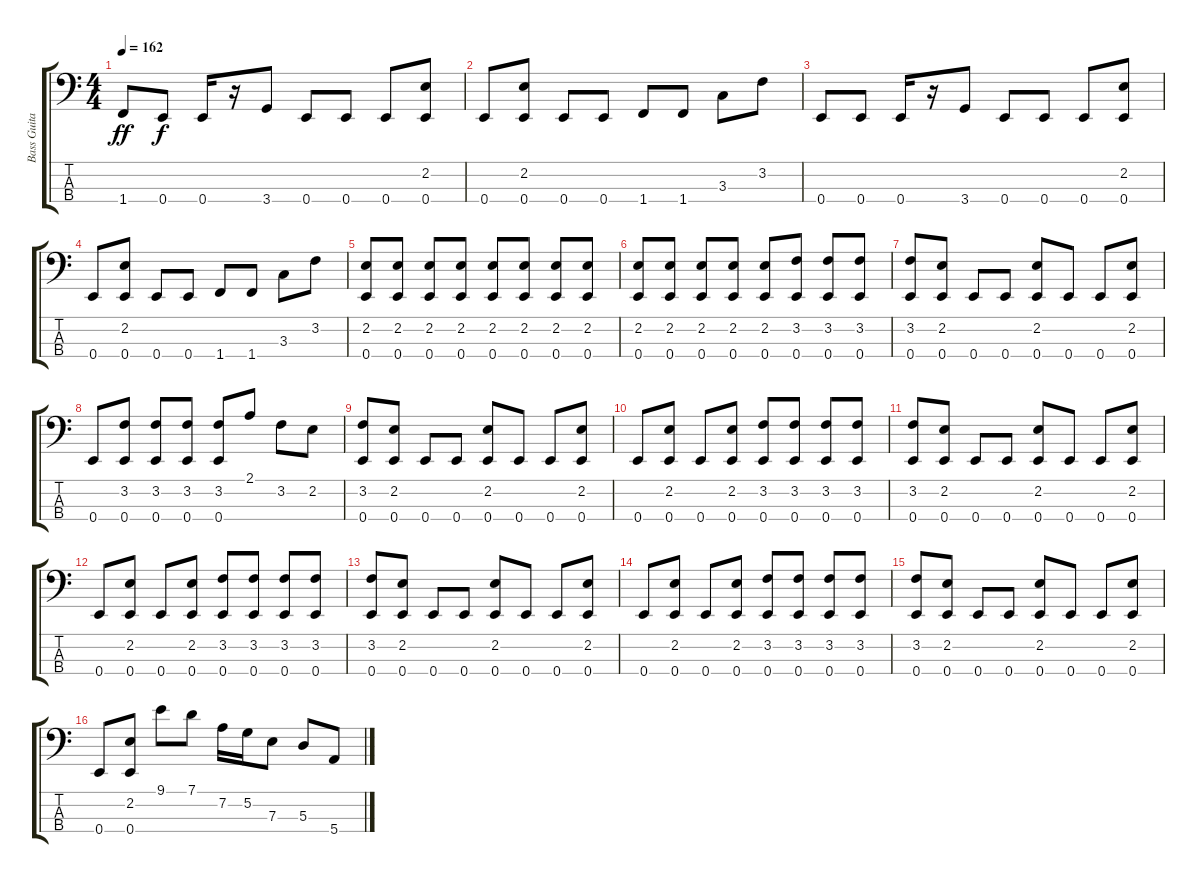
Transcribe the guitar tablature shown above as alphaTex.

\track ("Bass Guitar" "Bass Guita") {instrument electricbasspick}
\staff {score tabs}
\tuning (G2 D2 A1 E1) {hide}
\ts (4 4)
\tempo 162
\clef f4
\ks c
1.4.8{dy ff} 0.4.8{dy f} 0.4.16 r.16 3.4.8 0.4.8 0.4.8 0.4.8 (2.2 0.4).8 |
0.4.8 (2.2 0.4).8 0.4.8 0.4.8 1.4.8 1.4.8 3.3.8 3.2.8 |
0.4.8 0.4.8 0.4.16 r.16 3.4.8 0.4.8 0.4.8 0.4.8 (2.2 0.4).8 |
0.4.8 (2.2 0.4).8 0.4.8 0.4.8 1.4.8 1.4.8 3.3.8 3.2.8 |
(2.2 0.4).8 (2.2 0.4).8 (2.2 0.4).8 (2.2 0.4).8 (2.2 0.4).8 (2.2 0.4).8 (2.2 0.4).8 (2.2 0.4).8 |
(2.2 0.4).8 (2.2 0.4).8 (2.2 0.4).8 (2.2 0.4).8 (2.2 0.4).8 (3.2 0.4).8 (3.2 0.4).8 (3.2 0.4).8 |
(3.2 0.4).8 (2.2 0.4).8 0.4.8 0.4.8 (2.2 0.4).8 0.4.8 0.4.8 (2.2 0.4).8 |
0.4.8 (3.2 0.4).8 (3.2 0.4).8 (3.2 0.4).8 (3.2 0.4).8 2.1.8 3.2.8 2.2.8 |
(3.2 0.4).8 (2.2 0.4).8 0.4.8 0.4.8 (2.2 0.4).8 0.4.8 0.4.8 (2.2 0.4).8 |
0.4.8 (2.2 0.4).8 0.4.8 (2.2 0.4).8 (3.2 0.4).8 (3.2 0.4).8 (3.2 0.4).8 (3.2 0.4).8 |
(3.2 0.4).8 (2.2 0.4).8 0.4.8 0.4.8 (2.2 0.4).8 0.4.8 0.4.8 (2.2 0.4).8 |
0.4.8 (2.2 0.4).8 0.4.8 (2.2 0.4).8 (3.2 0.4).8 (3.2 0.4).8 (3.2 0.4).8 (3.2 0.4).8 |
(3.2 0.4).8 (2.2 0.4).8 0.4.8 0.4.8 (2.2 0.4).8 0.4.8 0.4.8 (2.2 0.4).8 |
0.4.8 (2.2 0.4).8 0.4.8 (2.2 0.4).8 (3.2 0.4).8 (3.2 0.4).8 (3.2 0.4).8 (3.2 0.4).8 |
(3.2 0.4).8 (2.2 0.4).8 0.4.8 0.4.8 (2.2 0.4).8 0.4.8 0.4.8 (2.2 0.4).8 |
0.4.8 (2.2 0.4).8 9.1.8 7.1.8 7.2.16 5.2.16 7.3.8 5.3.8 5.4.8
